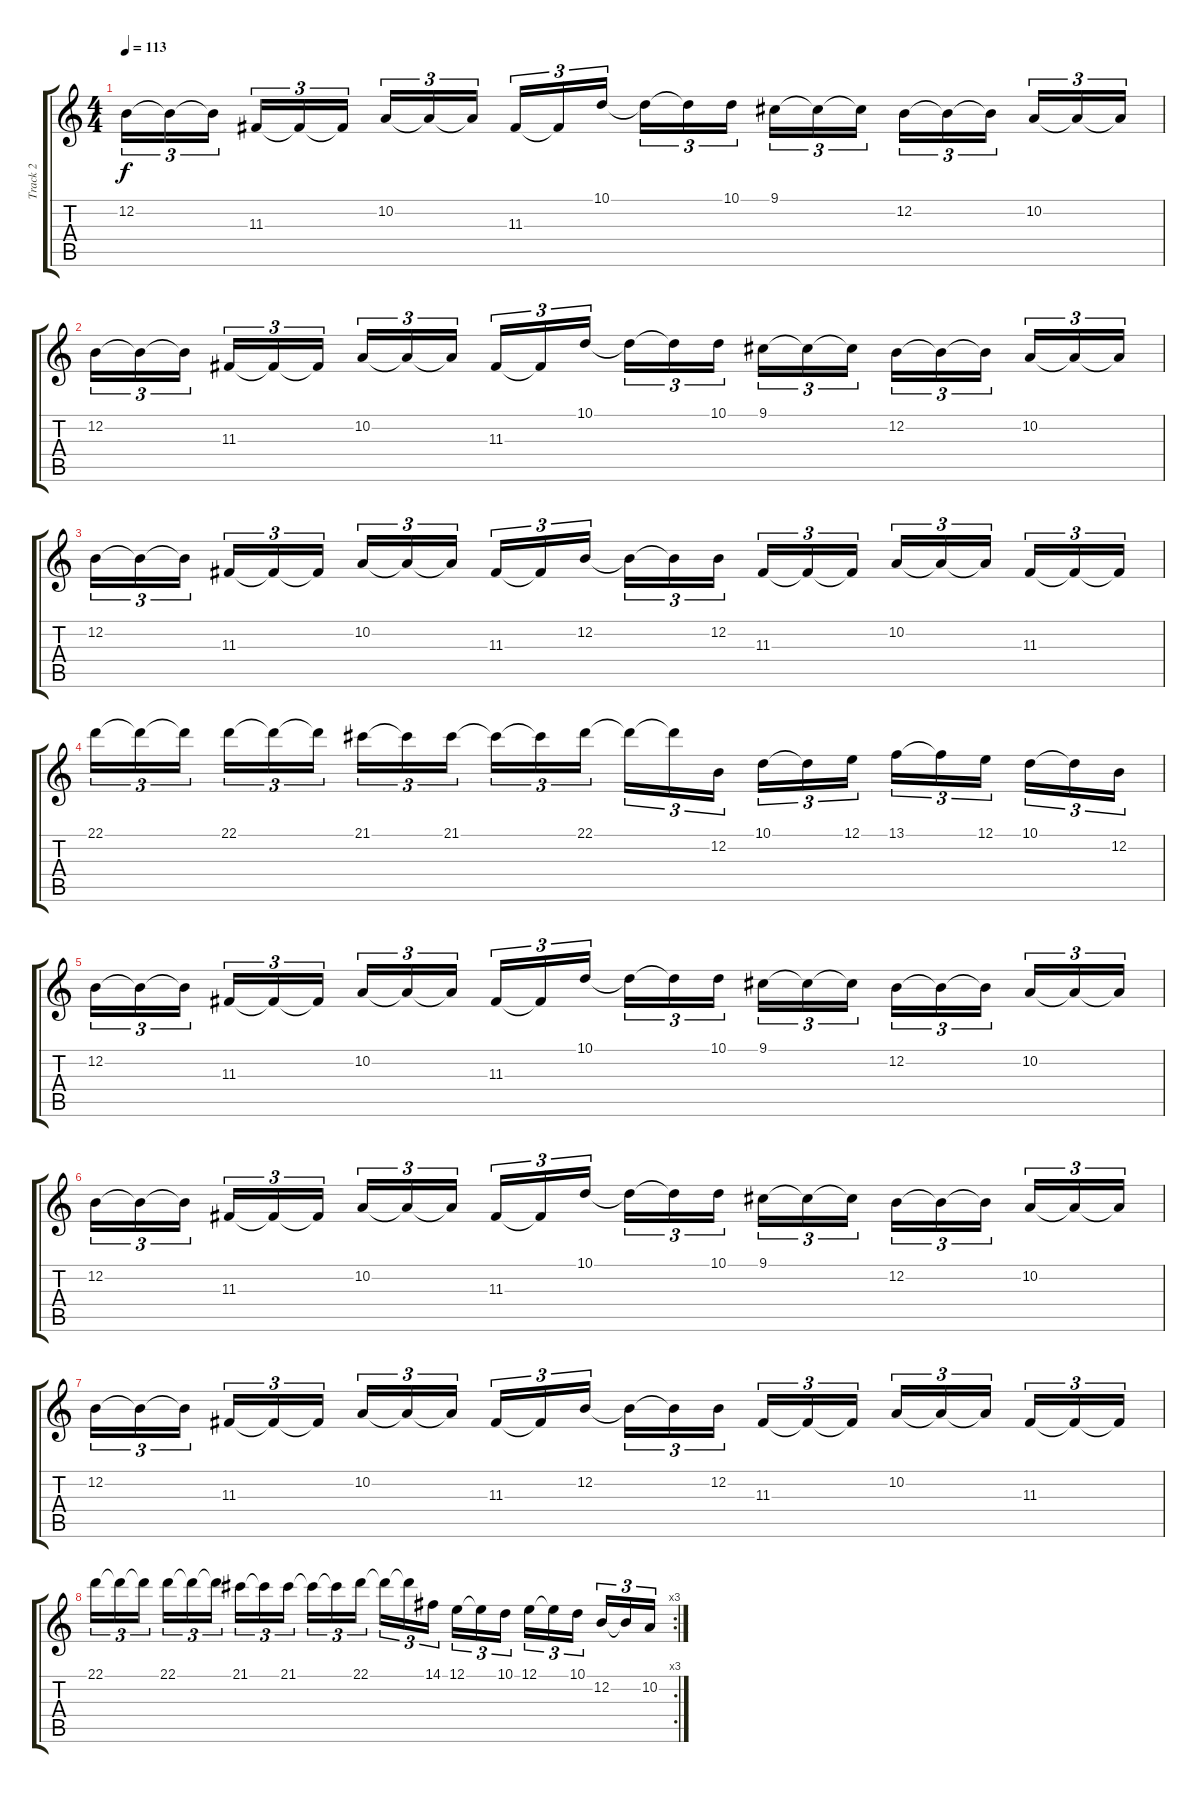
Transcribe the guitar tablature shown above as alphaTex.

\track ("Track 2" "Track 2") {instrument lead5charang}
\staff {score tabs}
\tuning (E4 B3 G3 D3 A2 E2) {hide}
\ts (4 4)
\tempo 113
\clef g2
\ks c
12.2.16{tu (3 2) dy f} 12.2{t}.16{tu (3 2)} 12.2{t}.16{tu (3 2) beam splitsecondary} 11.3.16{tu (3 2)} 11.3{t}.16{tu (3 2)} 11.3{t}.16{tu (3 2)} 10.2.16{tu (3 2)} 10.2{t}.16{tu (3 2)} 10.2{t}.16{tu (3 2) beam splitsecondary} 11.3.16{tu (3 2)} 11.3{t}.16{tu (3 2)} 10.1.16{tu (3 2)} 10.1{t}.16{tu (3 2)} 10.1{t}.16{tu (3 2)} 10.1.16{tu (3 2) beam splitsecondary} 9.1.16{tu (3 2)} 9.1{t}.16{tu (3 2)} 9.1{t}.16{tu (3 2)} 12.2.16{tu (3 2)} 12.2{t}.16{tu (3 2)} 12.2{t}.16{tu (3 2) beam splitsecondary} 10.2.16{tu (3 2)} 10.2{t}.16{tu (3 2)} 10.2{t}.16{tu (3 2)} |
12.2.16{tu (3 2)} 12.2{t}.16{tu (3 2)} 12.2{t}.16{tu (3 2) beam splitsecondary} 11.3.16{tu (3 2)} 11.3{t}.16{tu (3 2)} 11.3{t}.16{tu (3 2)} 10.2.16{tu (3 2)} 10.2{t}.16{tu (3 2)} 10.2{t}.16{tu (3 2) beam splitsecondary} 11.3.16{tu (3 2)} 11.3{t}.16{tu (3 2)} 10.1.16{tu (3 2)} 10.1{t}.16{tu (3 2)} 10.1{t}.16{tu (3 2)} 10.1.16{tu (3 2) beam splitsecondary} 9.1.16{tu (3 2)} 9.1{t}.16{tu (3 2)} 9.1{t}.16{tu (3 2)} 12.2.16{tu (3 2)} 12.2{t}.16{tu (3 2)} 12.2{t}.16{tu (3 2) beam splitsecondary} 10.2.16{tu (3 2)} 10.2{t}.16{tu (3 2)} 10.2{t}.16{tu (3 2)} |
12.2.16{tu (3 2)} 12.2{t}.16{tu (3 2)} 12.2{t}.16{tu (3 2) beam splitsecondary} 11.3.16{tu (3 2)} 11.3{t}.16{tu (3 2)} 11.3{t}.16{tu (3 2)} 10.2.16{tu (3 2)} 10.2{t}.16{tu (3 2)} 10.2{t}.16{tu (3 2) beam splitsecondary} 11.3.16{tu (3 2)} 11.3{t}.16{tu (3 2)} 12.2.16{tu (3 2)} 12.2{t}.16{tu (3 2)} 12.2{t}.16{tu (3 2)} 12.2.16{tu (3 2) beam splitsecondary} 11.3.16{tu (3 2)} 11.3{t}.16{tu (3 2)} 11.3{t}.16{tu (3 2)} 10.2.16{tu (3 2)} 10.2{t}.16{tu (3 2)} 10.2{t}.16{tu (3 2) beam splitsecondary} 11.3.16{tu (3 2)} 11.3{t}.16{tu (3 2)} 11.3{t}.16{tu (3 2)} |
22.1.16{tu (3 2)} 22.1{t}.16{tu (3 2)} 22.1{t}.16{tu (3 2) beam splitsecondary} 22.1.16{tu (3 2)} 22.1{t}.16{tu (3 2)} 22.1{t}.16{tu (3 2)} 21.1.16{tu (3 2)} 21.1{t}.16{tu (3 2)} 21.1.16{tu (3 2) beam splitsecondary} 21.1{t}.16{tu (3 2)} 21.1{t}.16{tu (3 2)} 22.1.16{tu (3 2)} 22.1{t}.16{tu (3 2)} 22.1{t}.16{tu (3 2)} 12.2.16{tu (3 2) beam splitsecondary} 10.1.16{tu (3 2)} 10.1{t}.16{tu (3 2)} 12.1.16{tu (3 2)} 13.1.16{tu (3 2)} 13.1{t}.16{tu (3 2)} 12.1.16{tu (3 2) beam splitsecondary} 10.1.16{tu (3 2)} 10.1{t}.16{tu (3 2)} 12.2.16{tu (3 2)} |
12.2.16{tu (3 2)} 12.2{t}.16{tu (3 2)} 12.2{t}.16{tu (3 2) beam splitsecondary} 11.3.16{tu (3 2)} 11.3{t}.16{tu (3 2)} 11.3{t}.16{tu (3 2)} 10.2.16{tu (3 2)} 10.2{t}.16{tu (3 2)} 10.2{t}.16{tu (3 2) beam splitsecondary} 11.3.16{tu (3 2)} 11.3{t}.16{tu (3 2)} 10.1.16{tu (3 2)} 10.1{t}.16{tu (3 2)} 10.1{t}.16{tu (3 2)} 10.1.16{tu (3 2) beam splitsecondary} 9.1.16{tu (3 2)} 9.1{t}.16{tu (3 2)} 9.1{t}.16{tu (3 2)} 12.2.16{tu (3 2)} 12.2{t}.16{tu (3 2)} 12.2{t}.16{tu (3 2) beam splitsecondary} 10.2.16{tu (3 2)} 10.2{t}.16{tu (3 2)} 10.2{t}.16{tu (3 2)} |
12.2.16{tu (3 2)} 12.2{t}.16{tu (3 2)} 12.2{t}.16{tu (3 2) beam splitsecondary} 11.3.16{tu (3 2)} 11.3{t}.16{tu (3 2)} 11.3{t}.16{tu (3 2)} 10.2.16{tu (3 2)} 10.2{t}.16{tu (3 2)} 10.2{t}.16{tu (3 2) beam splitsecondary} 11.3.16{tu (3 2)} 11.3{t}.16{tu (3 2)} 10.1.16{tu (3 2)} 10.1{t}.16{tu (3 2)} 10.1{t}.16{tu (3 2)} 10.1.16{tu (3 2) beam splitsecondary} 9.1.16{tu (3 2)} 9.1{t}.16{tu (3 2)} 9.1{t}.16{tu (3 2)} 12.2.16{tu (3 2)} 12.2{t}.16{tu (3 2)} 12.2{t}.16{tu (3 2) beam splitsecondary} 10.2.16{tu (3 2)} 10.2{t}.16{tu (3 2)} 10.2{t}.16{tu (3 2)} |
12.2.16{tu (3 2)} 12.2{t}.16{tu (3 2)} 12.2{t}.16{tu (3 2) beam splitsecondary} 11.3.16{tu (3 2)} 11.3{t}.16{tu (3 2)} 11.3{t}.16{tu (3 2)} 10.2.16{tu (3 2)} 10.2{t}.16{tu (3 2)} 10.2{t}.16{tu (3 2) beam splitsecondary} 11.3.16{tu (3 2)} 11.3{t}.16{tu (3 2)} 12.2.16{tu (3 2)} 12.2{t}.16{tu (3 2)} 12.2{t}.16{tu (3 2)} 12.2.16{tu (3 2) beam splitsecondary} 11.3.16{tu (3 2)} 11.3{t}.16{tu (3 2)} 11.3{t}.16{tu (3 2)} 10.2.16{tu (3 2)} 10.2{t}.16{tu (3 2)} 10.2{t}.16{tu (3 2) beam splitsecondary} 11.3.16{tu (3 2)} 11.3{t}.16{tu (3 2)} 11.3{t}.16{tu (3 2)} |
\rc 3
22.1.16{tu (3 2)} 22.1{t}.16{tu (3 2)} 22.1{t}.16{tu (3 2) beam splitsecondary} 22.1.16{tu (3 2)} 22.1{t}.16{tu (3 2)} 22.1{t}.16{tu (3 2)} 21.1.16{tu (3 2)} 21.1{t}.16{tu (3 2)} 21.1.16{tu (3 2) beam splitsecondary} 21.1{t}.16{tu (3 2)} 21.1{t}.16{tu (3 2)} 22.1.16{tu (3 2)} 22.1{t}.16{tu (3 2)} 22.1{t}.16{tu (3 2)} 14.1.16{tu (3 2) beam splitsecondary} 12.1.16{tu (3 2)} 12.1{t}.16{tu (3 2)} 10.1.16{tu (3 2)} 12.1.16{tu (3 2)} 12.1{t}.16{tu (3 2)} 10.1.16{tu (3 2) beam splitsecondary} 12.2.16{tu (3 2)} 12.2{t}.16{tu (3 2)} 10.2.16{tu (3 2)}
